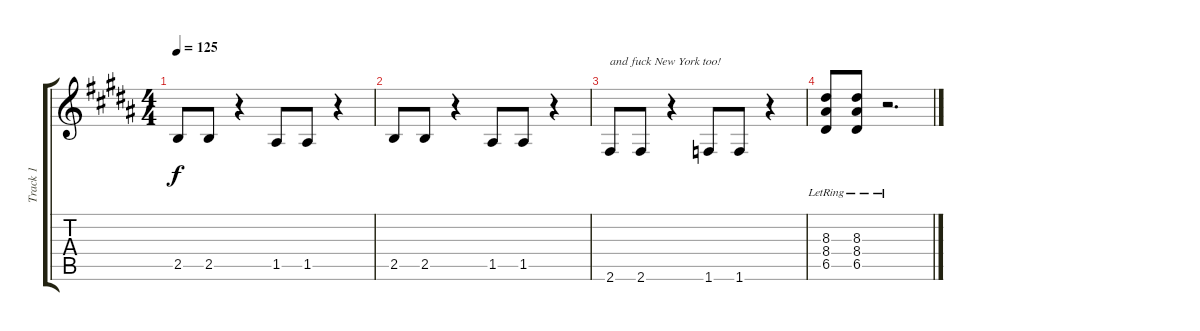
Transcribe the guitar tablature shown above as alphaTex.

\track ("Track 1" "Track 1") {instrument overdrivenguitar}
\staff {score tabs}
\tuning (E4 B3 G3 D3 A2 E2) {hide}
\ts (4 4)
\tempo 125
\clef g2
\ks b
2.5.8{dy f} 2.5.8 r.4 1.5.8 1.5.8 r.4 |
2.5.8 2.5.8 r.4 1.5.8 1.5.8 r.4 |
2.6.8{txt "and fuck New York too!"} 2.6.8 r.4 1.6.8 1.6.8 r.4 |
(8.3{lr} 8.4{lr} 6.5{lr}).8 (8.3{lr} 8.4{lr} 6.5{lr}).8 r.2{d}
